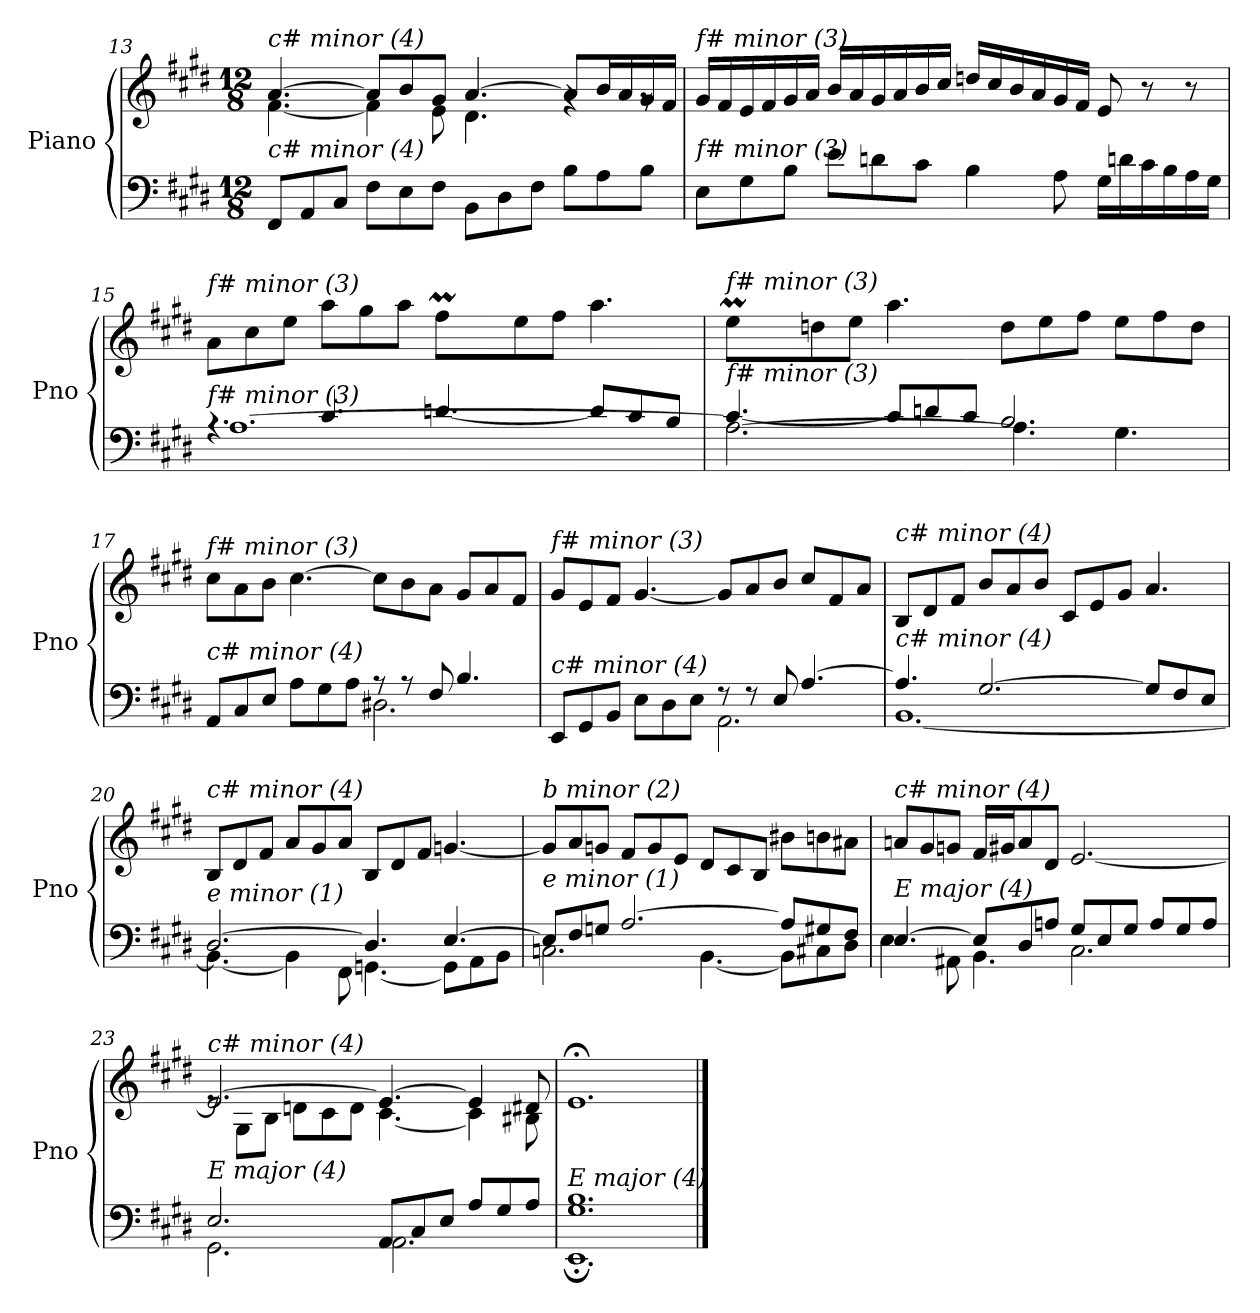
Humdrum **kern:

**kern	**kern
*part1	*part1
*staff2	*staff1
*I"Piano	*
*I'Pno	*
!!LO:LB:g=z
*clefF4	*clefG2
*k[f#c#g#d#]	*k[f#c#g#d#]
*M12/8	*M12/8
=13	=13
*	*^
!	!LO:TX:i:t=c# minor (4)	!
!LO:TX:i:t=c# minor (4)	!	!
8FF#/L	[4.a/	[4.f#\
8AA/	.	.
8C#/J	.	.
8F#\L	8a/L]	4f#\]
8E\	8b/	.
8F#\J	8g#/J	8e\
8BB\L	[4.a/	4.d#\
8D#\	.	.
8F#\J	.	.
8B\L	8a/L]	4rg
8A\	16b/L	.
.	16a/	.
8B\J	16g#/	8rg
.	16f#/JJ	.
*	*v	*v
=14	=14
!	!LO:TX:i:t=f# minor (3)
!LO:TX:i:t=f# minor (3)	!
8E\L	16g#/LL
.	16f#/
8G#\	16e/
.	16f#/
8B\J	16g#/
.	16a/JJ
8e\L	16b/LL
.	16a/
8dn\	16g#/
.	16a/
8c#\J	16b/
.	16cc#/JJ
4B\	16ddn/LL
.	16cc#/
.	16b/
.	16a/
8A\	16g#/
.	16f#/JJ
16G#\LL	8e/
16dn\	.
16c#\	8r
16B\	.
16A\	8r
16G#\JJ	.
!!LO:LB:g=z
=15	=15
*^	*^
*	*^	*	*
!	!	!	!LO:TX:i:t=f# minor (3)	!
!LO:TX:i:t=f# minor (3)	!	!	!	!
2.ryy	4.rA	[1.A	8a\L	2.ryy
.	.	.	8cc#\	.
.	.	.	8ee\J	.
.	4.c#/	.	8aa\L	.
.	.	.	8gg#\	.
.	.	.	8aa\J	.
*	*	*	*	*Xtuplet
8ryy	[4.dn/	.	8ff#M\L	40gg#yy
.	.	.	.	40ff#yy
.	.	.	.	40gg#yy
.	.	.	.	20ff#yy
2ryy	.	.	8ee\	2ryy
.	.	.	8ff#\J	.
.	8d/L]	.	4.aa\	.
.	8c#/	.	.	.
8ryy	8B/J	.	.	8ryy
!!LO:LB:g=z	!!
=16	=16	=16	=16	=16
!	!	!	!LO:TX:i:t=f# minor (3)	!
!LO:TX:i:t=f# minor (3)	!	!	!	!
8ryy	[4.c#/	2.A\_	8eeM\L	40ff#yy
.	.	.	.	40eeyy
.	.	.	.	40ff#yy
.	.	.	.	20eeyy
1ryy	.	.	8ddn\	1ryy
.	.	.	8ee\J	.
.	8c#/L]	.	4.aa\	.
.	8dn/	.	.	.
.	8c#/J	.	.	.
.	2.B/	4.A\]	8dd\L	.
.	.	.	8ee\	.
.	.	.	8ff#\J	.
4.ryy	.	4.G#\	8ee\L	4.ryy
.	.	.	8ff#\	.
.	.	.	8dd\J	.
*	*v	*v	*	*
=17	=17	=17	=17
!	!	!LO:TX:i:t=f# minor (3)	!
!LO:TX:i:t=c# minor (4)	!	!	!
8AA/L	2.ryy	8cc#\L	2.ryy
8C#/	.	8a\	.
8E/J	.	8b\J	.
8A\L	.	[4.cc#\	.
8G#\	.	.	.
8A\J	.	.	.
8r	2.D#X\	8cc#\L]	2.ryy
8r	.	8b\	.
8F#/	.	8a\J	.
4.B/	.	8g#/L	.
.	.	8a/	.
.	.	8f#/J	.
=18	=18	=18	=18
!	!	!LO:TX:i:t=f# minor (3)	!
!LO:TX:i:t=c# minor (4)	!	!	!
8EE/L	2.ryy	8g#/L	2.ryy
8GG#/	.	8e/	.
8BB/J	.	8f#/J	.
8E\L	.	[4.g#/	.
8D#\	.	.	.
8E\J	.	.	.
8r	2.AA\	8g#/L]	2.ryy
8r	.	8a/	.
8E/	.	8b/J	.
[4.A/	.	8cc#/L	.
.	.	8f#/	.
.	.	8a/J	.
*	*	*v	*v
!!LO:LB:g=z
=19	=19	=19
!	!	!LO:TX:i:t=c# minor (4)
!LO:TX:i:t=c# minor (4)	!	!
4.A/]	[1.BB	8B/L
.	.	8d#/
.	.	8f#/J
[2.G#/	.	8b/L
.	.	8a/
.	.	8b/J
.	.	8c#/L
.	.	8e/
.	.	8g#/J
8G#/L]	.	4.a/
8F#/	.	.
8E/J	.	.
=20	=20	=20
!	!	!LO:TX:i:t=c# minor (4)
!LO:TX:i:t=e minor (1)	!	!
[2.D#/	4.BB\_	8B/L
.	.	8d#/
.	.	8f#/J
.	4BB\]	8a/L
.	.	8g#/
.	8FF#\	8a/J
4.D#/]	[4.GGn\	8B/L
.	.	8d#/
.	.	8f#/J
[4.E/	8GG\L]	[4.gn/
.	8AA\	.
.	8BB\J	.
=21	=21	=21
!	!	!LO:TX:i:t=b minor (2)
!LO:TX:i:t=e minor (1)	!	!
8E/L]	2.Cn\	8g/L]
8F#/	.	8a/
8Gn/J	.	8gn/J
[2.A/	.	8f#/L
.	.	8g/
.	.	8e/J
.	[4.BB\	8d#/L
.	.	8c#/
.	.	8B/J
8A/L]	8BB\L]	8b#Xi\L
8G#X/	8C#X\	8b\
8F#/J	8D#\J	8a#X\J
!!LO:LB:g=z
=22	=22	=22
!	!	!LO:TX:i:t=c# minor (4)
!LO:TX:i:t=E major (4)	!	!
[4.E/	4E\	8an/L
.	.	8g#/
.	8AA#X\	8gn/J
8E/L]	4.BB\	16f#/LL
.	.	16g#X/J
8D#/	.	8a/
8An/J	.	8d#/J
8G#/L	2.C#\	[2.e/
8E/	.	.
8G#/J	.	.
8A/L	.	.
8G#/	.	.
8A/J	.	.
=23	=23	=23
*	*	*^
!	!	!LO:TX:i:t=c# minor (4)	!
!LO:TX:i:t=E major (4)	!	!	!
2.E/	2.GG#\	2.e/_	8re
.	.	.	8G#\L
.	.	.	8B\J
.	.	.	8dn\L
.	.	.	8c#\
.	.	.	8d\J
8AA/L	2.AA\	4.e/_	[4.c#\
8C#/	.	.	.
8E/J	.	.	.
8A/L	.	4e/]	4c#\]
8G#/	.	.	.
8A/J	.	8d#X/	8B#Xi\
=24	=24	=24	=24
!	!	!LO:TX:i:t=c# minor (4)	!
!LO:TX:i:t=E major (4)	!	!	!
*	*	*v	*v
1.G# 1.B	1.EE;	1.e;<
*v	*v	*
==	==
*-	*-
